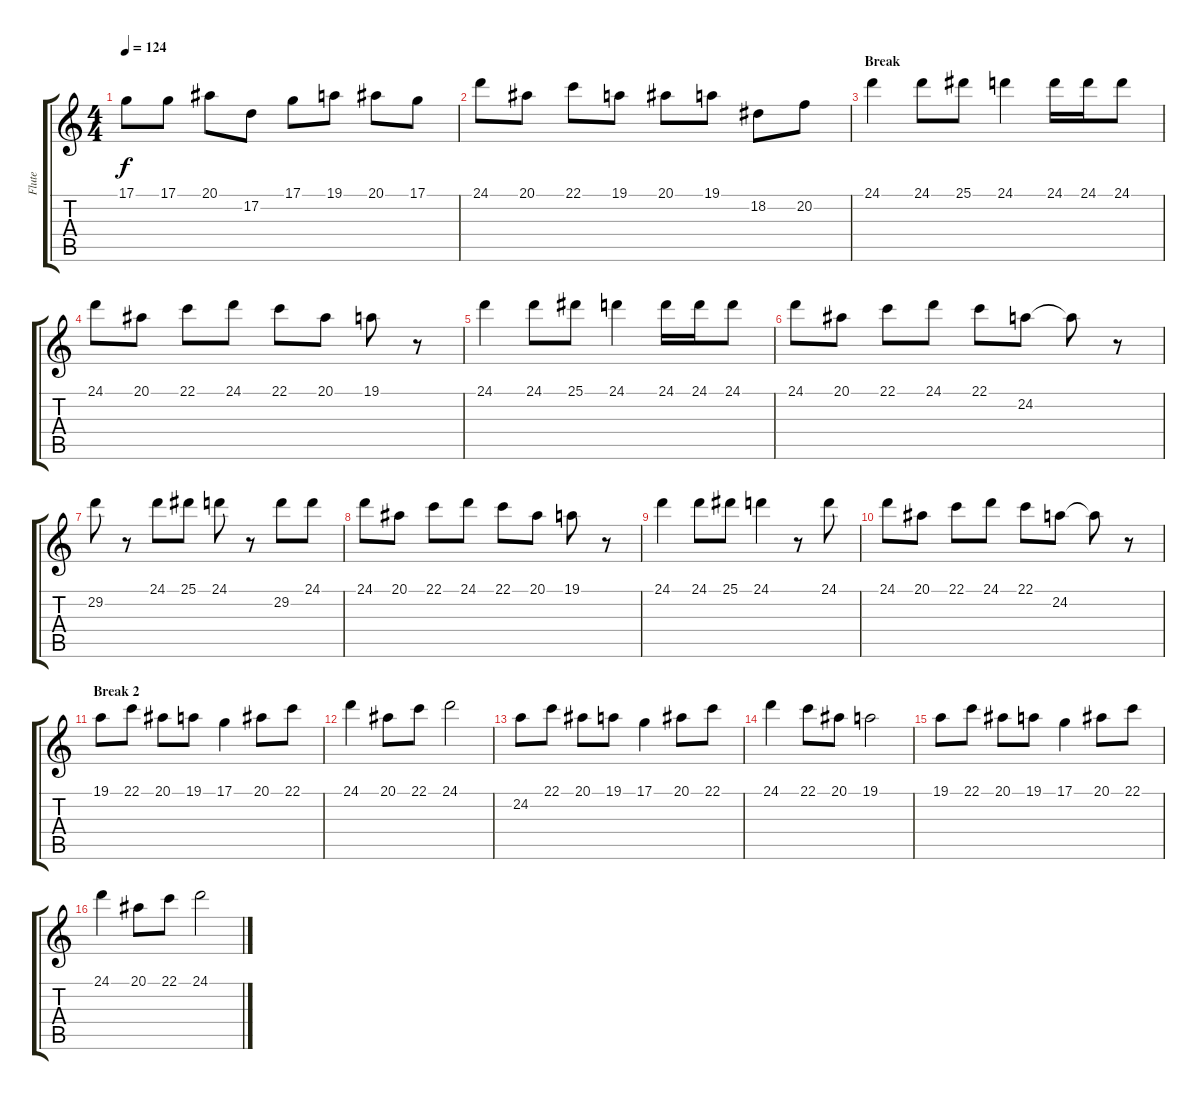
\track ("Flute" "Flute") {instrument flute}
\staff {score tabs}
\tuning (D4 A3 F3 C3 G2 D2) {hide}
\ts (4 4)
\tempo 124
\clef g2
\ks c
17.1.8{dy f} 17.1.8 20.1.8 17.2.8 17.1.8 19.1.8 20.1.8 17.1.8 |
24.1.8 20.1.8 22.1.8 19.1.8 20.1.8 19.1.8 18.2.8 20.2.8 |
\section ("" "Break ")
24.1.4 24.1.8 25.1.8 24.1.4 24.1.16 24.1.16 24.1.8 |
24.1.8 20.1.8 22.1.8 24.1.8 22.1.8 20.1.8 19.1.8 r.8 |
24.1.4 24.1.8 25.1.8 24.1.4 24.1.16 24.1.16 24.1.8 |
24.1.8 20.1.8 22.1.8 24.1.8 22.1.8 24.2.8 24.2{t}.8 r.8 |
29.2.8 r.8 24.1.8 25.1.8 24.1.8 r.8 29.2.8 24.1.8 |
24.1.8 20.1.8 22.1.8 24.1.8 22.1.8 20.1.8 19.1.8 r.8 |
24.1.4 24.1.8 25.1.8 24.1.4 r.8 24.1.8 |
24.1.8 20.1.8 22.1.8 24.1.8 22.1.8 24.2.8 24.2{t}.8 r.8 |
\section ("" "Break 2")
19.1.8 22.1.8 20.1.8 19.1.8 17.1.4 20.1.8 22.1.8 |
24.1.4 20.1.8 22.1.8 24.1.2 |
24.2.8 22.1.8 20.1.8 19.1.8 17.1.4 20.1.8 22.1.8 |
24.1.4 22.1.8 20.1.8 19.1.2 |
19.1.8 22.1.8 20.1.8 19.1.8 17.1.4 20.1.8 22.1.8 |
24.1.4 20.1.8 22.1.8 24.1.2
